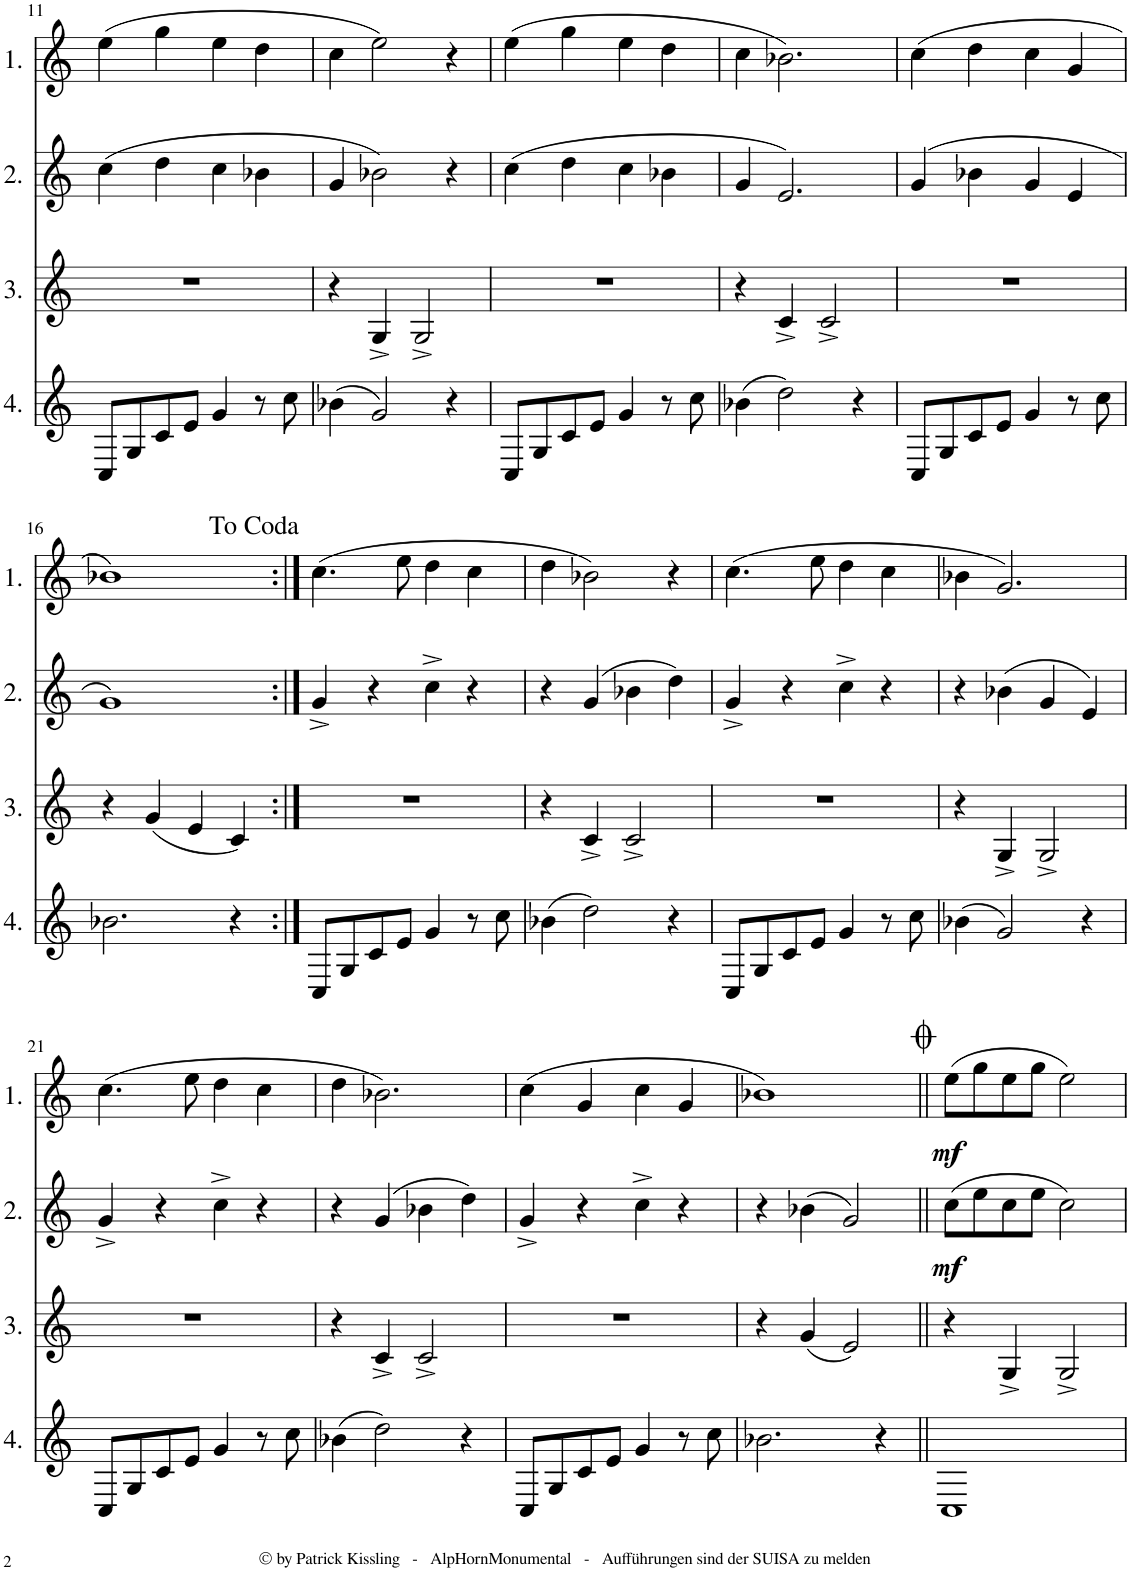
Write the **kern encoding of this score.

**kern	**kern	**kern	**dynam	**kern	**dynam
*part4	*part3	*part2	*part2	*part1	*part1
*staff4	*staff3	*staff2	*staff2	*staff1	*staff1
*I"4.	*I"3.	*I"2.	*	*I"1.	*
!!LO:PB:g=z
*clefG2	*clefG2	*clefG2	*	*clefG2	*
*Trd4c7	*Trd4c7	*Trd4c7	*	*Trd4c7	*
*k[]	*k[]	*k[]	*	*k[]	*
*M4/4	*M4/4	*M4/4	*	*M4/4	*
=11	=11	=11	=11	=11	=11
8C/L	1r	(4cc\	.	(4ee\	.
8G/	.	.	.	.	.
8c/	.	4dd\	.	4gg\	.
8e/J	.	.	.	.	.
4g/	.	4cc\	.	4ee\	.
8r	.	4b-X\	.	4dd\	.
8cc\	.	.	.	.	.
=12	=12	=12	=12	=12	=12
(4b-X\	4r	4g/	.	4cc\	.
2g/)	4G^/	2b-X\)	.	2ee\)	.
.	2G^/	.	.	.	.
4r	.	4r	.	4r	.
=13	=13	=13	=13	=13	=13
8C/L	1r	(4cc\	.	(4ee\	.
8G/	.	.	.	.	.
8c/	.	4dd\	.	4gg\	.
8e/J	.	.	.	.	.
4g/	.	4cc\	.	4ee\	.
8r	.	4b-X\	.	4dd\	.
8cc\	.	.	.	.	.
=14	=14	=14	=14	=14	=14
(4b-X\	4r	4g/	.	4cc\	.
2dd\)	4c^/	2.e/)	.	2.b-X\)	.
.	2c^/	.	.	.	.
4r	.	.	.	.	.
=15	=15	=15	=15	=15	=15
8C/L	1r	(4g/	.	(4cc\	.
8G/	.	.	.	.	.
8c/	.	4b-X\	.	4dd\	.
8e/J	.	.	.	.	.
4g/	.	4g/	.	4cc\	.
8r	.	4e/	.	4g/	.
8cc\	.	.	.	.	.
!!LO:LB:g=z
=16	=16	=16	=16	=16	=16
2.b-X\	4r	1g)	.	1b-X)	.
.	(4g/	.	.	.	.
.	4e/	.	.	.	.
4r	4c/)	.	.	.	.
=17:|!	=17:|!	=17:|!	=17:|!	=17:|!	=17:|!
8C/L	1r	4g^/	.	(4.cc\	.
8G/	.	.	.	.	.
8c/	.	4r	.	.	.
8e/J	.	.	.	8ee\	.
4g/	.	4cc^\	.	4dd\	.
8r	.	4r	.	4cc\	.
8cc\	.	.	.	.	.
=18	=18	=18	=18	=18	=18
(4b-X\	4r	4r	.	4dd\	.
2dd\)	4c^/	(4g/	.	2b-X\)	.
.	2c^/	4b-X\	.	.	.
4r	.	4dd\)	.	4r	.
=19	=19	=19	=19	=19	=19
8C/L	1r	4g^/	.	(4.cc\	.
8G/	.	.	.	.	.
8c/	.	4r	.	.	.
8e/J	.	.	.	8ee\	.
4g/	.	4cc^\	.	4dd\	.
8r	.	4r	.	4cc\	.
8cc\	.	.	.	.	.
=20	=20	=20	=20	=20	=20
(4b-X\	4r	4r	.	4b-X\	.
2g/)	4G^/	(4b-X\	.	2.g/)	.
.	2G^/	4g/	.	.	.
4r	.	4e/)	.	.	.
!!LO:LB:g=z
=21	=21	=21	=21	=21	=21
8C/L	1r	4g^/	.	(4.cc\	.
8G/	.	.	.	.	.
8c/	.	4r	.	.	.
8e/J	.	.	.	8ee\	.
4g/	.	4cc^\	.	4dd\	.
8r	.	4r	.	4cc\	.
8cc\	.	.	.	.	.
=22	=22	=22	=22	=22	=22
(4b-X\	4r	4r	.	4dd\	.
2dd\)	4c^/	(4g/	.	2.b-X\)	.
.	2c^/	4b-X\	.	.	.
4r	.	4dd\)	.	.	.
=23	=23	=23	=23	=23	=23
8C/L	1r	4g^/	.	(4cc\	.
8G/	.	.	.	.	.
8c/	.	4r	.	4g/	.
8e/J	.	.	.	.	.
4g/	.	4cc^\	.	4cc\	.
8r	.	4r	.	4g/	.
8cc\	.	.	.	.	.
=24	=24	=24	=24	=24	=24
2.b-X\	4r	4r	.	1b-X)	.
.	(4g/	(4b-X\	.	.	.
.	2e/)	2g/)	.	.	.
4r	.	.	.	.	.
=25||	=25||	=25||	=25||	=25||	=25||
!	!	!	!LO:DY:b	!	!LO:DY:b
1C	4r	(8cc\L	mf	(8ee\L	mf
.	.	8ee\	.	8gg\	.
.	4G^/	8cc\	.	8ee\	.
.	.	8ee\J	.	8gg\J	.
.	2G^/	2cc\)	.	2ee\)	.
=	=	=	=	=	=
*-	*-	*-	*-	*-	*-
